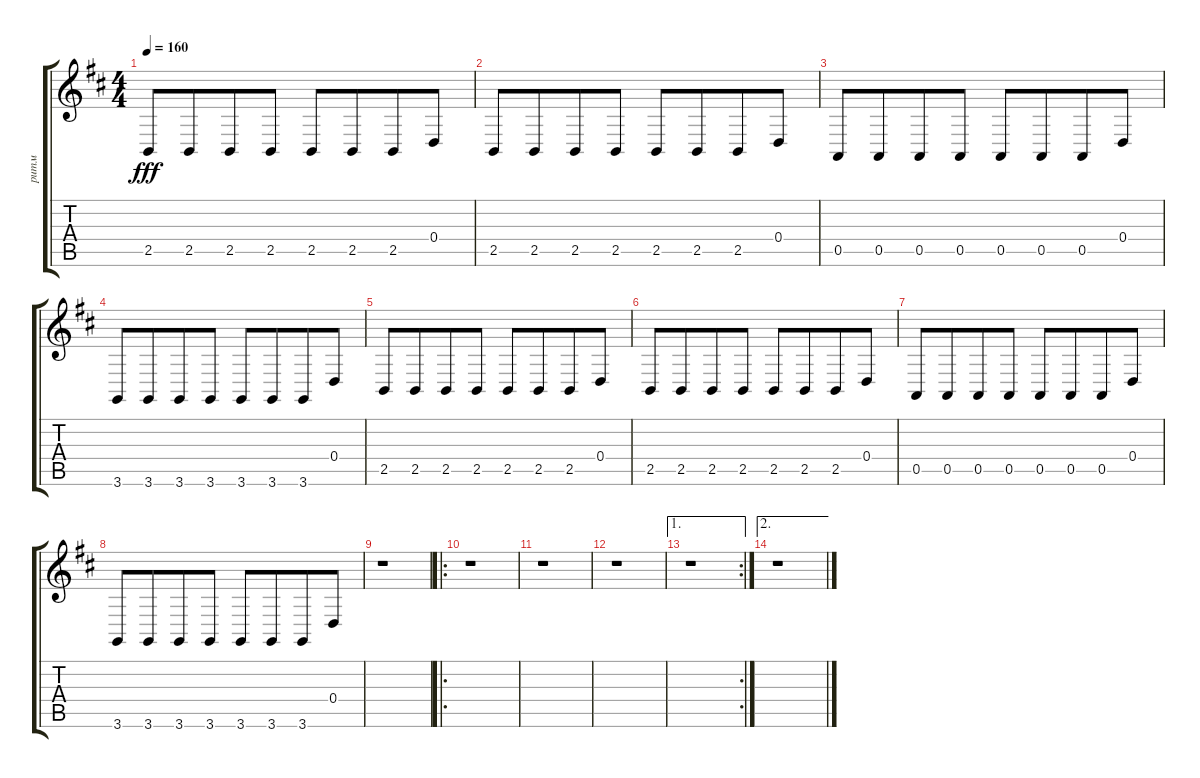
\track ("ритм" "ритм") {instrument accordion}
\staff {score tabs}
\tuning (E4 B3 G3 D3 A2 E2) {hide}
\ts (4 4)
\tempo 160
\clef g2
\ks bminor
2.5.8{dy fff} 2.5.8{beam merge} 2.5.8 2.5.8 2.5.8 2.5.8{beam merge} 2.5.8 0.4.8 |
2.5.8 2.5.8{beam merge} 2.5.8 2.5.8 2.5.8 2.5.8{beam merge} 2.5.8 0.4.8 |
0.5.8 0.5.8{beam merge} 0.5.8 0.5.8 0.5.8 0.5.8{beam merge} 0.5.8 0.4.8 |
3.6.8 3.6.8{beam merge} 3.6.8 3.6.8 3.6.8 3.6.8{beam merge} 3.6.8 0.4.8 |
2.5.8 2.5.8{beam merge} 2.5.8 2.5.8 2.5.8 2.5.8{beam merge} 2.5.8 0.4.8 |
2.5.8 2.5.8{beam merge} 2.5.8 2.5.8 2.5.8 2.5.8{beam merge} 2.5.8 0.4.8 |
0.5.8 0.5.8{beam merge} 0.5.8 0.5.8 0.5.8 0.5.8{beam merge} 0.5.8 0.4.8 |
3.6.8 3.6.8{beam merge} 3.6.8 3.6.8 3.6.8 3.6.8{beam merge} 3.6.8 0.4.8 |
r.1 |
\ro
r.1 |
r.1 |
r.1 |
\ae 1
\rc 2
r.1 |
\ae 2
r.1
